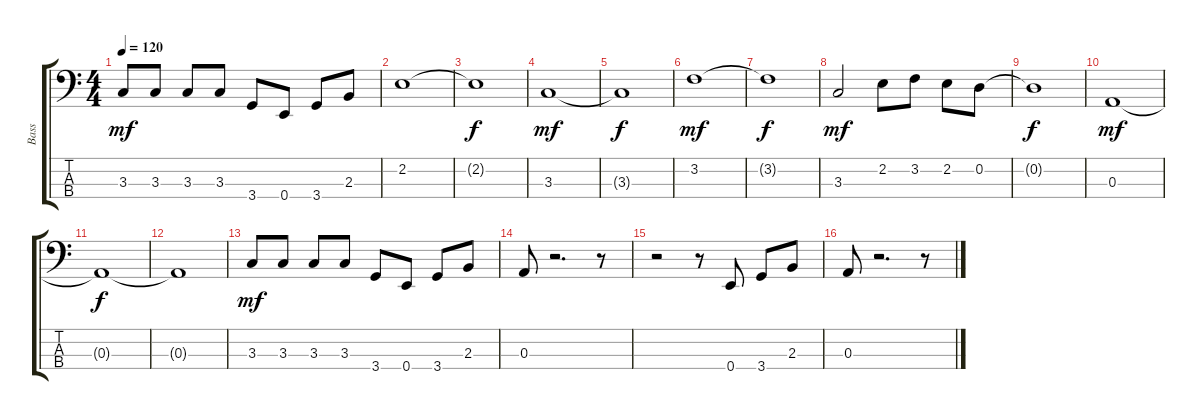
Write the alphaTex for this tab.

\track ("Bass" "Bass") {instrument electricbasspick}
\staff {score tabs}
\tuning (G2 D2 A1 E1) {hide}
\ts (4 4)
\tempo 120
\clef f4
\ks c
3.3.8{dy mf} 3.3.8 3.3.8 3.3.8 3.4.8 0.4.8 3.4.8 2.3.8 |
2.2.1 |
2.2{t}.1{dy f} |
3.3.1{dy mf} |
3.3{t}.1{dy f} |
3.2.1{dy mf} |
3.2{t}.1{dy f} |
3.3.2{dy mf} 2.2.8 3.2.8 2.2.8 0.2.8 |
0.2{t}.1{dy f} |
0.3.1{dy mf} |
0.3{t}.1{dy f} |
0.3{t}.1 |
3.3.8{dy mf} 3.3.8 3.3.8 3.3.8 3.4.8 0.4.8 3.4.8 2.3.8 |
0.3.8 r.2{d} r.8 |
r.2 r.8 0.4.8 3.4.8 2.3.8 |
0.3.8 r.2{d} r.8
